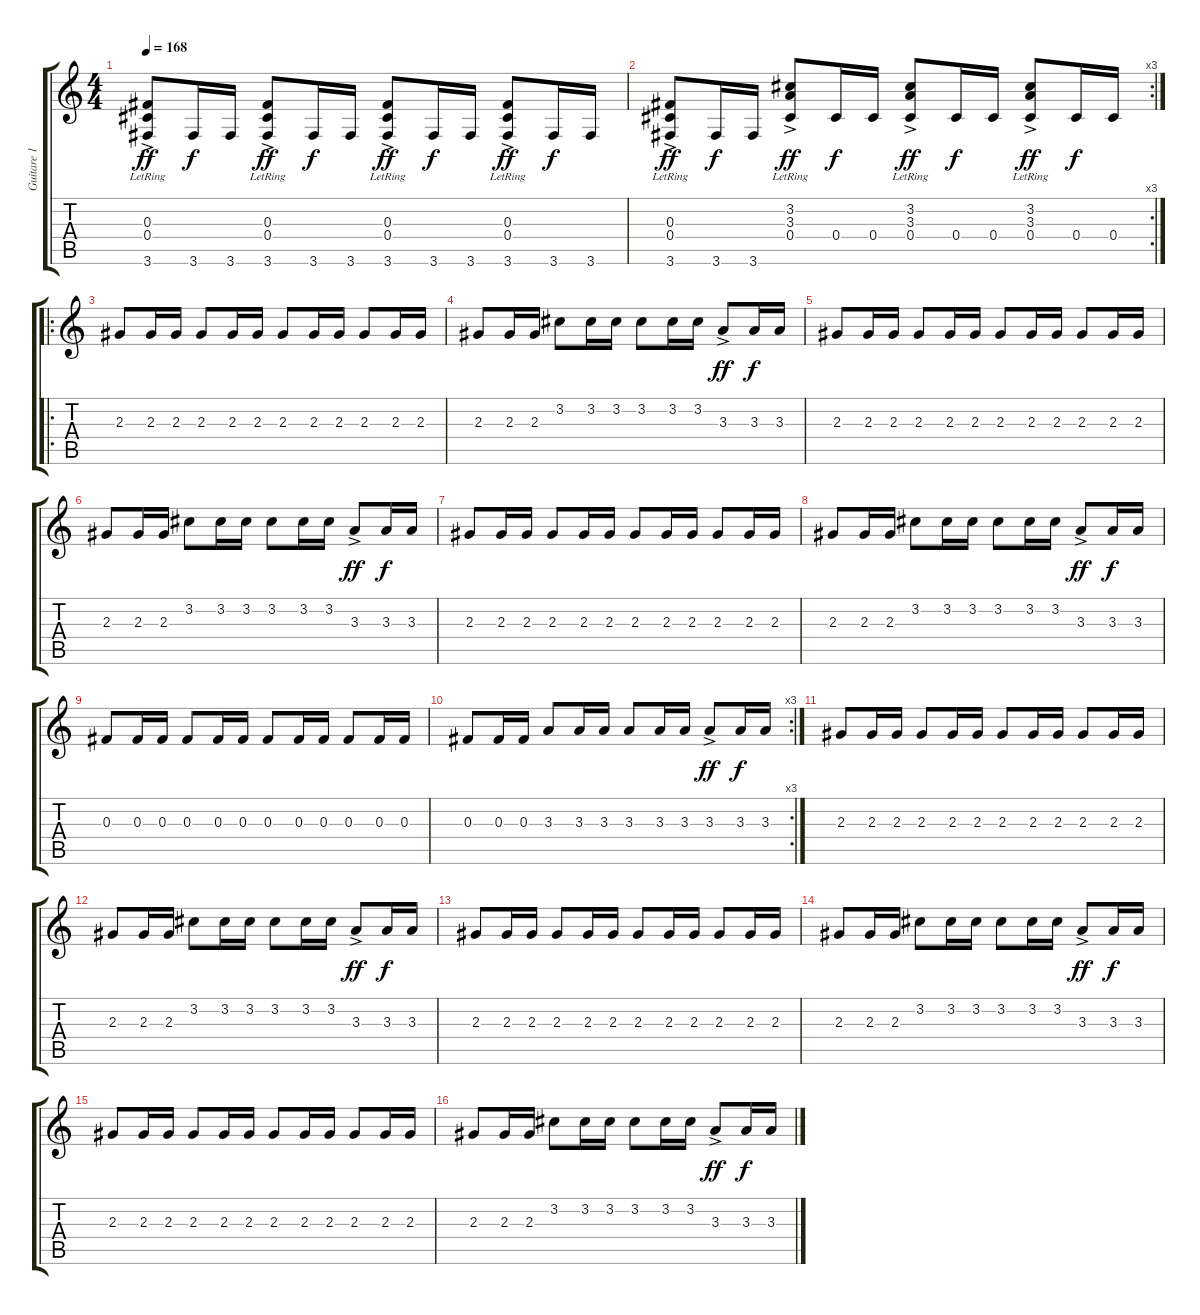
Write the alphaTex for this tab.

\track ("Guitare 1" "Guitare 1") {instrument distortionguitar}
\staff {score tabs}
\tuning (Eb4 Bb3 Gb3 Db3 Ab2 Eb2) {hide}
\ts (4 4)
\tempo 168
\clef g2
\ks c
(0.3{lr} 0.4{ac lr} 3.6).8{dy ff} 3.6.16{dy f} 3.6.16 (0.3{lr} 0.4{ac lr} 3.6).8{dy ff} 3.6.16{dy f} 3.6.16 (0.3{lr} 0.4{ac lr} 3.6).8{dy ff} 3.6.16{dy f} 3.6.16 (0.3{lr} 0.4{ac lr} 3.6).8{dy ff} 3.6.16{dy f} 3.6.16 |
\rc 3
(0.3{lr} 0.4{ac lr} 3.6).8{dy ff} 3.6.16{dy f} 3.6.16 (3.2{lr} 3.3{ac lr} 0.4).8{dy ff} 0.4.16{dy f} 0.4.16 (3.2{lr} 3.3{ac lr} 0.4).8{dy ff} 0.4.16{dy f} 0.4.16 (3.2{lr} 3.3{ac lr} 0.4).8{dy ff} 0.4.16{dy f} 0.4.16 |
\ro
2.3.8 2.3.16 2.3.16 2.3.8 2.3.16 2.3.16 2.3.8 2.3.16 2.3.16 2.3.8 2.3.16 2.3.16 |
2.3.8 2.3.16 2.3.16 3.2.8 3.2.16 3.2.16 3.2.8 3.2.16 3.2.16 3.3{ac}.8{dy ff} 3.3.16{dy f} 3.3.16 |
2.3.8 2.3.16 2.3.16 2.3.8 2.3.16 2.3.16 2.3.8 2.3.16 2.3.16 2.3.8 2.3.16 2.3.16 |
2.3.8 2.3.16 2.3.16 3.2.8 3.2.16 3.2.16 3.2.8 3.2.16 3.2.16 3.3{ac}.8{dy ff} 3.3.16{dy f} 3.3.16 |
2.3.8 2.3.16 2.3.16 2.3.8 2.3.16 2.3.16 2.3.8 2.3.16 2.3.16 2.3.8 2.3.16 2.3.16 |
2.3.8 2.3.16 2.3.16 3.2.8 3.2.16 3.2.16 3.2.8 3.2.16 3.2.16 3.3{ac}.8{dy ff} 3.3.16{dy f} 3.3.16 |
0.3.8 0.3.16 0.3.16 0.3.8 0.3.16 0.3.16 0.3.8 0.3.16 0.3.16 0.3.8 0.3.16 0.3.16 |
\rc 3
0.3.8 0.3.16 0.3.16 3.3.8 3.3.16 3.3.16 3.3.8 3.3.16 3.3.16 3.3{ac}.8{dy ff} 3.3.16{dy f} 3.3.16 |
2.3.8{volume 8} 2.3.16 2.3.16 2.3.8 2.3.16 2.3.16 2.3.8 2.3.16 2.3.16 2.3.8 2.3.16 2.3.16 |
2.3.8 2.3.16 2.3.16 3.2.8 3.2.16 3.2.16 3.2.8 3.2.16 3.2.16 3.3{ac}.8{dy ff} 3.3.16{dy f} 3.3.16 |
2.3.8 2.3.16 2.3.16 2.3.8 2.3.16 2.3.16 2.3.8 2.3.16 2.3.16 2.3.8 2.3.16 2.3.16 |
2.3.8 2.3.16 2.3.16 3.2.8 3.2.16 3.2.16 3.2.8 3.2.16 3.2.16 3.3{ac}.8{dy ff} 3.3.16{dy f} 3.3.16 |
2.3.8{volume 0} 2.3.16 2.3.16 2.3.8 2.3.16 2.3.16 2.3.8 2.3.16 2.3.16 2.3.8 2.3.16 2.3.16 |
2.3.8 2.3.16 2.3.16 3.2.8 3.2.16 3.2.16 3.2.8 3.2.16 3.2.16 3.3{ac}.8{dy ff} 3.3.16{dy f} 3.3.16
